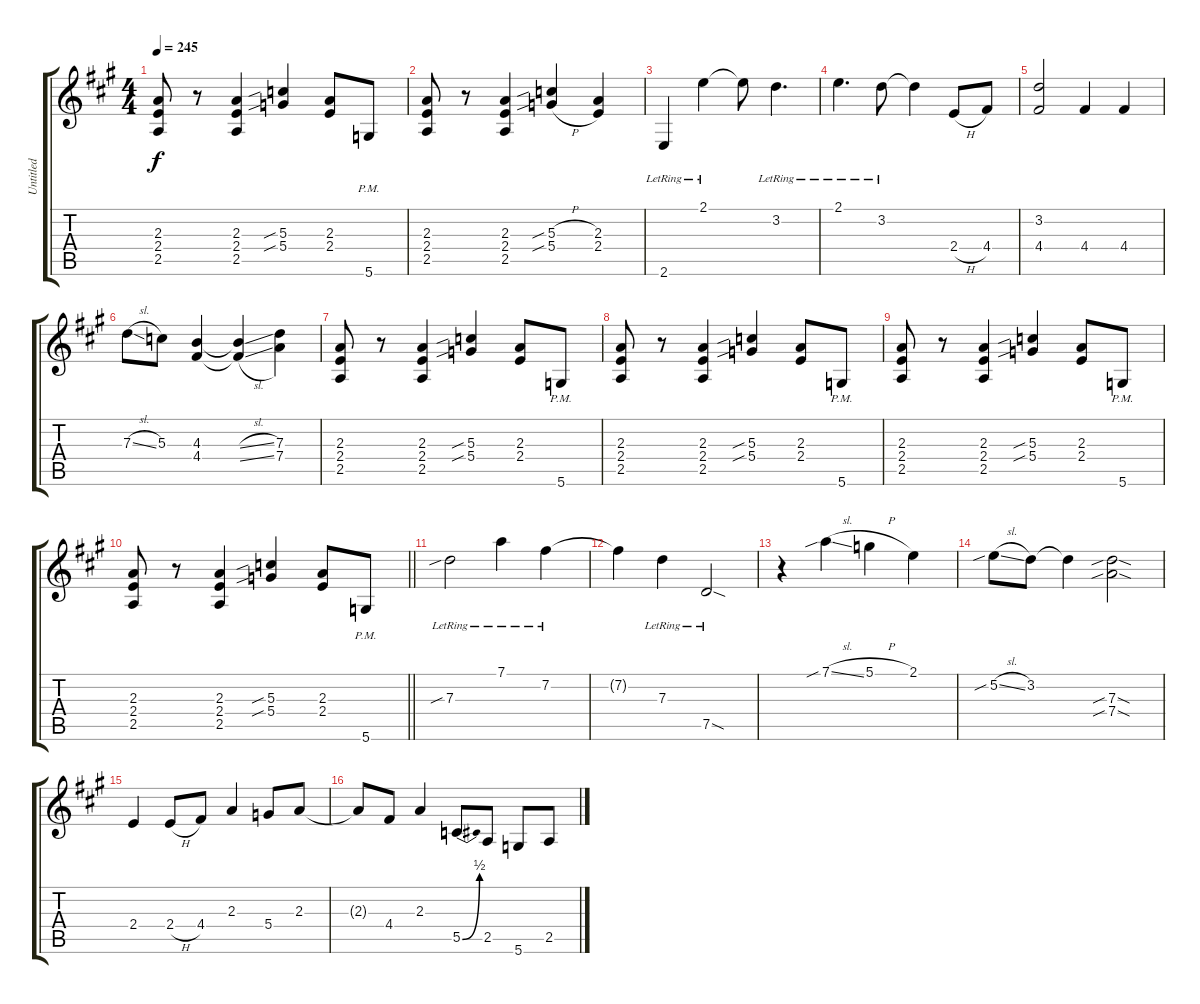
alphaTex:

\track ("Untitled" "Untitled") {instrument overdrivenguitar}
\staff {score tabs}
\tuning (D4 B3 G3 D3 G2 D2) {hide}
\ts (4 4)
\tempo 245
\clef g2
\ks a
(2.3 2.4 2.5).8{dy f} r.8 (2.3 2.4 2.5).4 (5.3{sib} 5.4{sib}).4 (2.3 2.4).8 5.6{pm}.8 |
(2.3 2.4 2.5).8 r.8 (2.3 2.4 2.5).4 (5.3{sib h} 5.4{sib h}).4 (2.3 2.4).4 |
2.6{lr}.4 2.1{lr}.4 2.1{t}.8 3.2{lr}.4{d} |
2.1{lr}.4{d} 3.2{lr}.8 3.2{t}.4 2.4{h}.8 4.4.8 |
(3.2 4.4).2 4.4.4 4.4.4 |
7.3{sl}.8 5.3.8 (4.3 4.4).4 (4.3{sl t} 4.4{sl t}).4 (7.3 7.4).4 |
(2.3 2.4 2.5).8 r.8 (2.3 2.4 2.5).4 (5.3{sib} 5.4{sib}).4 (2.3 2.4).8 5.6{pm}.8 |
(2.3 2.4 2.5).8 r.8 (2.3 2.4 2.5).4 (5.3{sib} 5.4{sib}).4 (2.3 2.4).8 5.6{pm}.8 |
(2.3 2.4 2.5).8 r.8 (2.3 2.4 2.5).4 (5.3{sib} 5.4{sib}).4 (2.3 2.4).8 5.6{pm}.8 |
\barLineRight lightlight
(2.3 2.4 2.5).8 r.8 (2.3 2.4 2.5).4 (5.3{sib} 5.4{sib}).4 (2.3 2.4).8 5.6{pm}.8 |
7.3{sib lr}.2 7.1{lr}.4 7.2{lr}.4 |
7.2{t}.4 7.3{lr}.4 7.5{sod lr}.2 |
r.4 7.1{sib sl}.4 5.1{h}.4 2.1.4 |
5.2{sib sl}.8 3.2.8 3.2{t}.4 (7.3{sib sod} 7.4{sib sod}).2 |
2.4.4 2.4{h}.8 4.4.8 2.3.4 5.4.8 2.3.8 |
2.3{t}.8 4.4.8 2.3.4 5.5{be (bend 0 0 60 2)}.8 2.5.8 5.6.8 2.5.8
